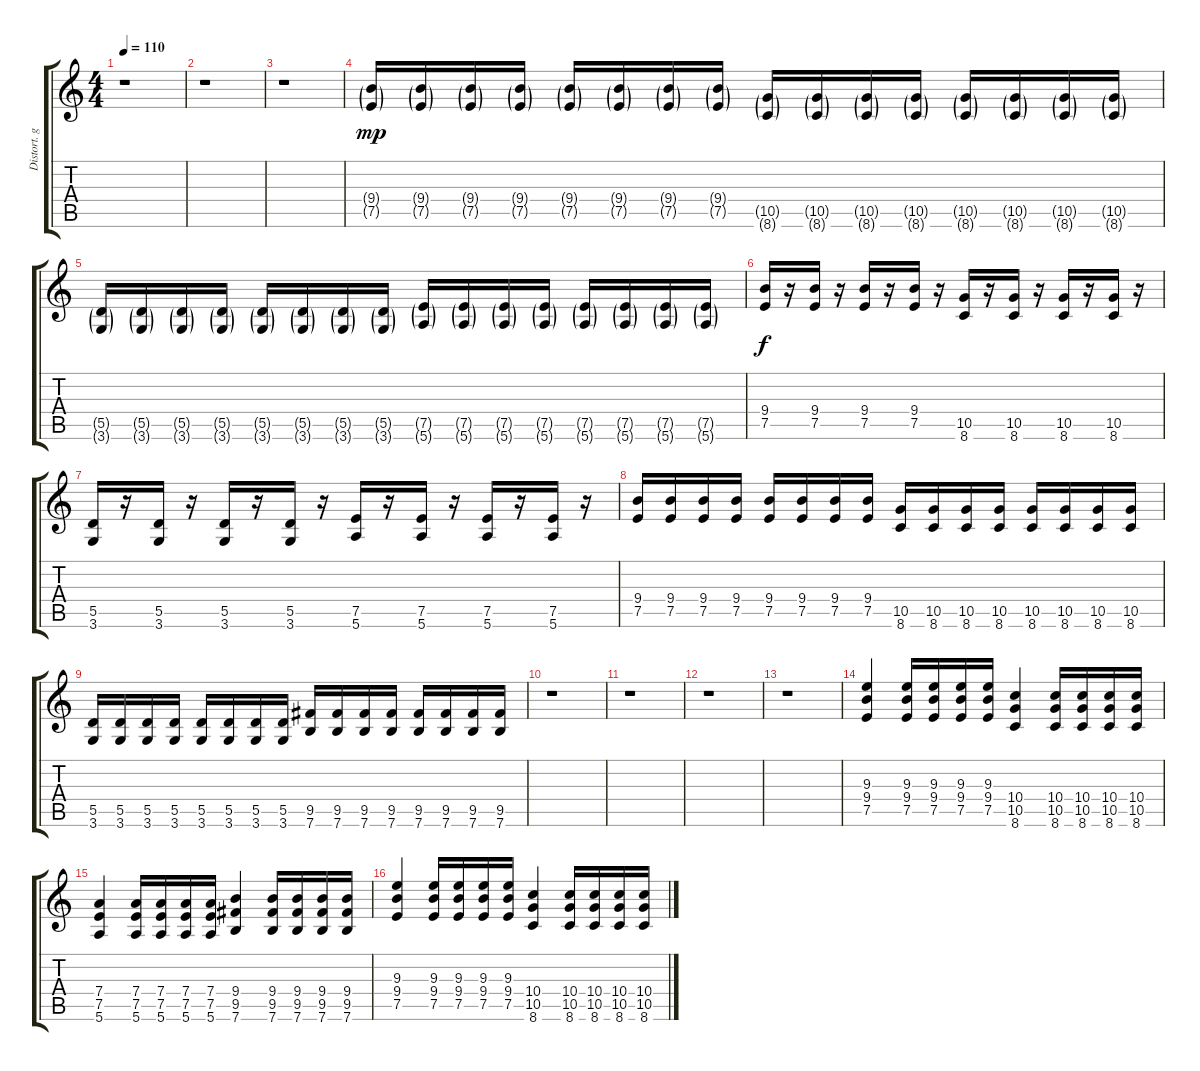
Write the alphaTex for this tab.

\track ("Distort. guitar" "Distort. g") {instrument distortionguitar}
\staff {score tabs}
\tuning (E4 B3 G3 D3 A2 E2) {hide}
\ts (4 4)
\tempo 110
\clef g2
\ks c
r.1{dy mp} |
r.1 |
r.1 |
(9.4{g} 7.5{g}).16 (9.4{g} 7.5{g}).16 (9.4{g} 7.5{g}).16 (9.4{g} 7.5{g}).16 (9.4{g} 7.5{g}).16 (9.4{g} 7.5{g}).16 (9.4{g} 7.5{g}).16 (9.4{g} 7.5{g}).16 (10.5{g} 8.6{g}).16 (10.5{g} 8.6{g}).16 (10.5{g} 8.6{g}).16 (10.5{g} 8.6{g}).16 (10.5{g} 8.6{g}).16 (10.5{g} 8.6{g}).16 (10.5{g} 8.6{g}).16 (10.5{g} 8.6{g}).16 |
(5.5{g} 3.6{g}).16 (5.5{g} 3.6{g}).16 (5.5{g} 3.6{g}).16 (5.5{g} 3.6{g}).16 (5.5{g} 3.6{g}).16 (5.5{g} 3.6{g}).16 (5.5{g} 3.6{g}).16 (5.5{g} 3.6{g}).16 (7.5{g} 5.6{g}).16 (7.5{g} 5.6{g}).16 (7.5{g} 5.6{g}).16 (7.5{g} 5.6{g}).16 (7.5{g} 5.6{g}).16 (7.5{g} 5.6{g}).16 (7.5{g} 5.6{g}).16 (7.5{g} 5.6{g}).16 |
(9.4 7.5).16{dy f} r.16 (9.4 7.5).16 r.16 (9.4 7.5).16 r.16 (9.4 7.5).16 r.16 (10.5 8.6).16 r.16 (10.5 8.6).16 r.16 (10.5 8.6).16 r.16 (10.5 8.6).16 r.16 |
(5.5 3.6).16 r.16 (5.5 3.6).16 r.16 (5.5 3.6).16 r.16 (5.5 3.6).16 r.16 (7.5 5.6).16 r.16 (7.5 5.6).16 r.16 (7.5 5.6).16 r.16 (7.5 5.6).16 r.16 |
(9.4 7.5).16 (9.4 7.5).16 (9.4 7.5).16 (9.4 7.5).16 (9.4 7.5).16 (9.4 7.5).16 (9.4 7.5).16 (9.4 7.5).16 (10.5 8.6).16 (10.5 8.6).16 (10.5 8.6).16 (10.5 8.6).16 (10.5 8.6).16 (10.5 8.6).16 (10.5 8.6).16 (10.5 8.6).16 |
(5.5 3.6).16 (5.5 3.6).16 (5.5 3.6).16 (5.5 3.6).16 (5.5 3.6).16 (5.5 3.6).16 (5.5 3.6).16 (5.5 3.6).16 (9.5 7.6).16 (9.5 7.6).16 (9.5 7.6).16 (9.5 7.6).16 (9.5 7.6).16 (9.5 7.6).16 (9.5 7.6).16 (9.5 7.6).16 |
r.1 |
r.1 |
r.1 |
r.1 |
(9.3 9.4 7.5).4 (9.3 9.4 7.5).16 (9.3 9.4 7.5).16 (9.3 9.4 7.5).16 (9.3 9.4 7.5).16 (10.4 10.5 8.6).4 (10.4 10.5 8.6).16 (10.4 10.5 8.6).16 (10.4 10.5 8.6).16 (10.4 10.5 8.6).16 |
(7.4 7.5 5.6).4 (7.4 7.5 5.6).16 (7.4 7.5 5.6).16 (7.4 7.5 5.6).16 (7.4 7.5 5.6).16 (9.4 9.5 7.6).4 (9.4 9.5 7.6).16 (9.4 9.5 7.6).16 (9.4 9.5 7.6).16 (9.4 9.5 7.6).16 |
(9.3 9.4 7.5).4 (9.3 9.4 7.5).16 (9.3 9.4 7.5).16 (9.3 9.4 7.5).16 (9.3 9.4 7.5).16 (10.4 10.5 8.6).4 (10.4 10.5 8.6).16 (10.4 10.5 8.6).16 (10.4 10.5 8.6).16 (10.4 10.5 8.6).16
